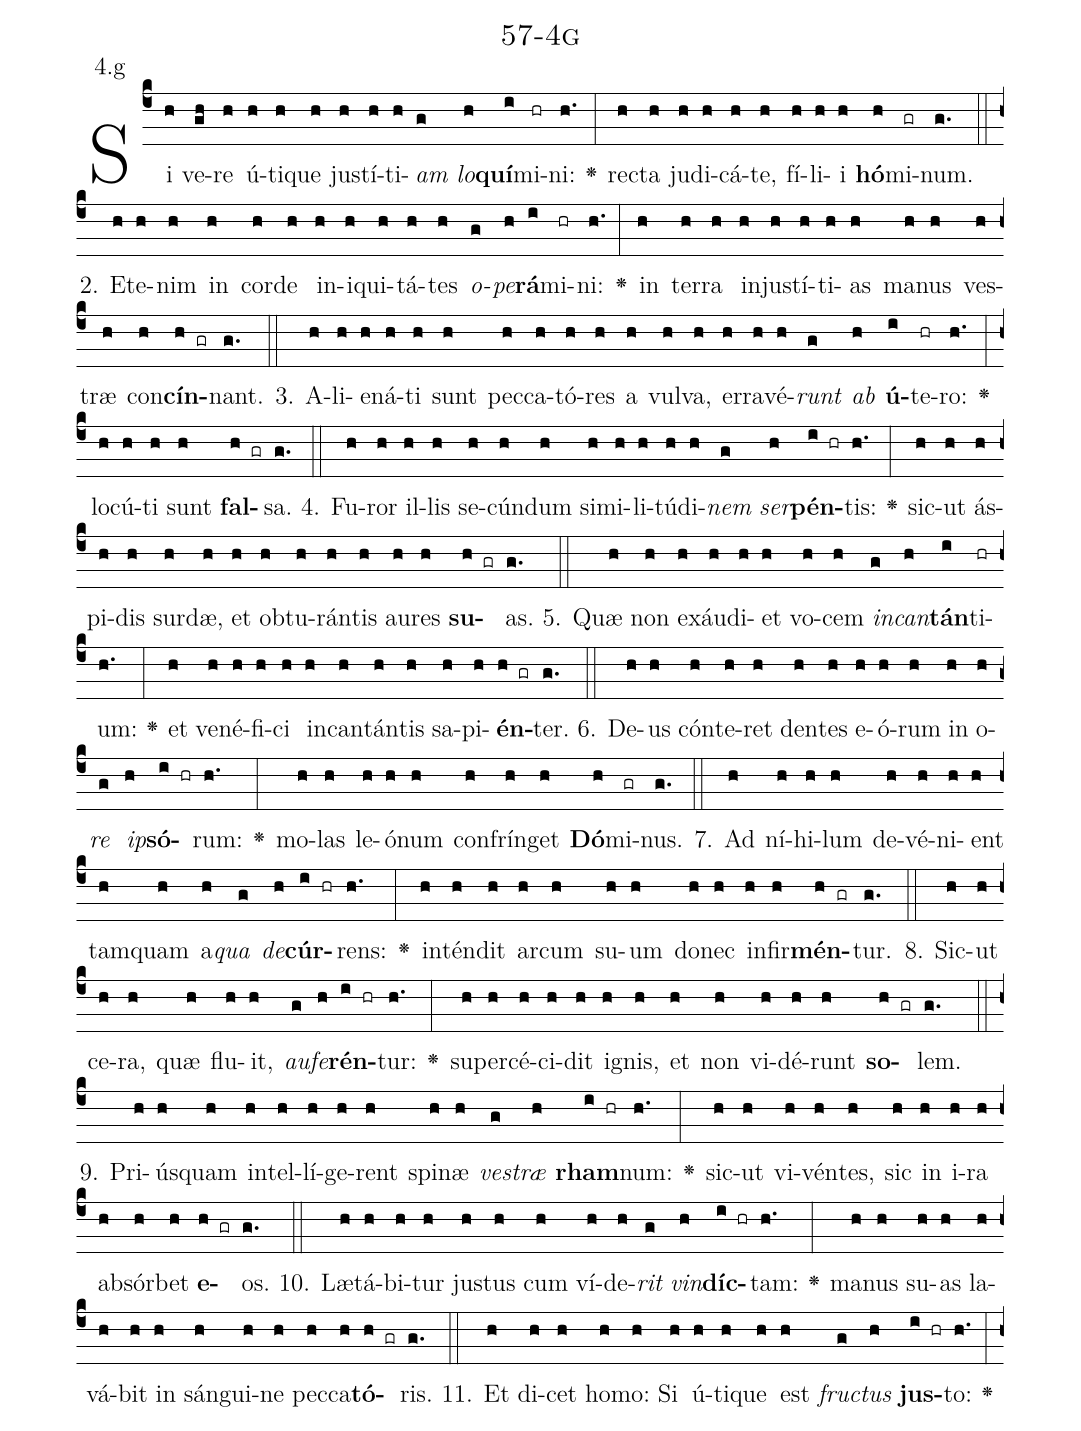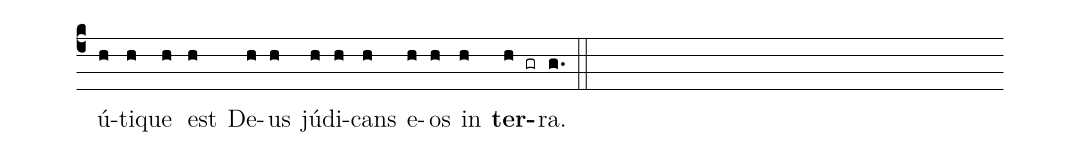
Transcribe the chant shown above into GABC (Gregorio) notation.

name: 57-4g;
annotation: 4.g;
%%
(c4)Si(h) ve(gh)re(h) ú(h)ti(h)que(h) jus(h)tí(h)ti(h)<i>am</i>(g) <i>lo</i>(h)<b>quí</b>(i)mi(hr)ni:(h.) <v>\greheightstar</v>(:) rec(h)ta(h) ju(h)di(h)cá(h)te,(h) fí(h)li(h)i(h) <b>hó</b>(h)mi(gr)num.(g.) (::)
2. Et(h)e(h)nim(h) in(h) cor(h)de(h) in(h)i(h)qui(h)tá(h)tes(h) <i>o</i>(g)<i>pe</i>(h)<b>rá</b>(i)mi(hr)ni:(h.) <v>\greheightstar</v>(:) in(h) ter(h)ra(h) in(h)jus(h)tí(h)ti(h)as(h) ma(h)nus(h) ves(h)træ(h) con(h)<b>cín</b>(h gr)nant.(g.) (::)
3. A(h)li(h)e(h)ná(h)ti(h) sunt(h) pec(h)ca(h)tó(h)res(h) a(h) vul(h)va,(h) er(h)ra(h)vé(h)<i>runt</i>(g) <i>ab</i>(h) <b>ú</b>(i)te(hr)ro:(h.) <v>\greheightstar</v>(:) lo(h)cú(h)ti(h) sunt(h) <b>fal</b>(h gr)sa.(g.) (::)
4. Fu(h)ror(h) il(h)lis(h) se(h)cún(h)dum(h) si(h)mi(h)li(h)tú(h)di(h)<i>nem</i>(g) <i>ser</i>(h)<b>pén</b>(i hr)tis:(h.) <v>\greheightstar</v>(:) sic(h)ut(h) ás(h)pi(h)dis(h) sur(h)dæ,(h) et(h) ob(h)tu(h)rán(h)tis(h) au(h)res(h) <b>su</b>(h gr)as.(g.) (::)
5. Quæ(h) non(h) ex(h)áu(h)di(h)et(h) vo(h)cem(h) <i>in</i>(g)<i>can</i>(h)<b>tán</b>(i)ti(hr)um:(h.) <v>\greheightstar</v>(:) et(h) ve(h)né(h)fi(h)ci(h) in(h)can(h)tán(h)tis(h) sa(h)pi(h)<b>én</b>(h gr)ter.(g.) (::)
6. De(h)us(h) cón(h)te(h)ret(h) den(h)tes(h) e(h)ó(h)rum(h) in(h) o(h)<i>re</i>(g) <i>ip</i>(h)<b>só</b>(i hr)rum:(h.) <v>\greheightstar</v>(:) mo(h)las(h) le(h)ó(h)num(h) con(h)frín(h)get(h) <b>Dó</b>(h)mi(gr)nus.(g.) (::)
7. Ad(h) ní(h)hi(h)lum(h) de(h)vé(h)ni(h)ent(h) tam(h)quam(h) a(h)<i>qua</i>(g) <i>de</i>(h)<b>cúr</b>(i hr)rens:(h.) <v>\greheightstar</v>(:) in(h)tén(h)dit(h) ar(h)cum(h) su(h)um(h) do(h)nec(h) in(h)fir(h)<b>mén</b>(h gr)tur.(g.) (::)
8. Sic(h)ut(h) ce(h)ra,(h) quæ(h) flu(h)it,(h) <i>au</i>(g)<i>fe</i>(h)<b>rén</b>(i hr)tur:(h.) <v>\greheightstar</v>(:) su(h)per(h)cé(h)ci(h)dit(h) i(h)gnis,(h) et(h) non(h) vi(h)dé(h)runt(h) <b>so</b>(h gr)lem.(g.) (::)
9. Pri(h)ús(h)quam(h) in(h)tel(h)lí(h)ge(h)rent(h) spi(h)næ(h) <i>ves</i>(g)<i>træ</i>(h) <b>rham</b>(i hr)num:(h.) <v>\greheightstar</v>(:) sic(h)ut(h) vi(h)vén(h)tes,(h) sic(h) in(h) i(h)ra(h) ab(h)sór(h)bet(h) <b>e</b>(h gr)os.(g.) (::)
10. Læ(h)tá(h)bi(h)tur(h) jus(h)tus(h) cum(h) ví(h)de(h)<i>rit</i>(g) <i>vin</i>(h)<b>díc</b>(i hr)tam:(h.) <v>\greheightstar</v>(:) ma(h)nus(h) su(h)as(h) la(h)vá(h)bit(h) in(h) sán(h)gui(h)ne(h) pec(h)ca(h)<b>tó</b>(h gr)ris.(g.) (::)
11. Et(h) di(h)cet(h) ho(h)mo:(h) Si(h) ú(h)ti(h)que(h) est(h) <i>fruc</i>(g)<i>tus</i>(h) <b>jus</b>(i hr)to:(h.) <v>\greheightstar</v>(:) ú(h)ti(h)que(h) est(h) De(h)us(h) jú(h)di(h)cans(h) e(h)os(h) in(h) <b>ter</b>(h gr)ra.(g.) (::)
